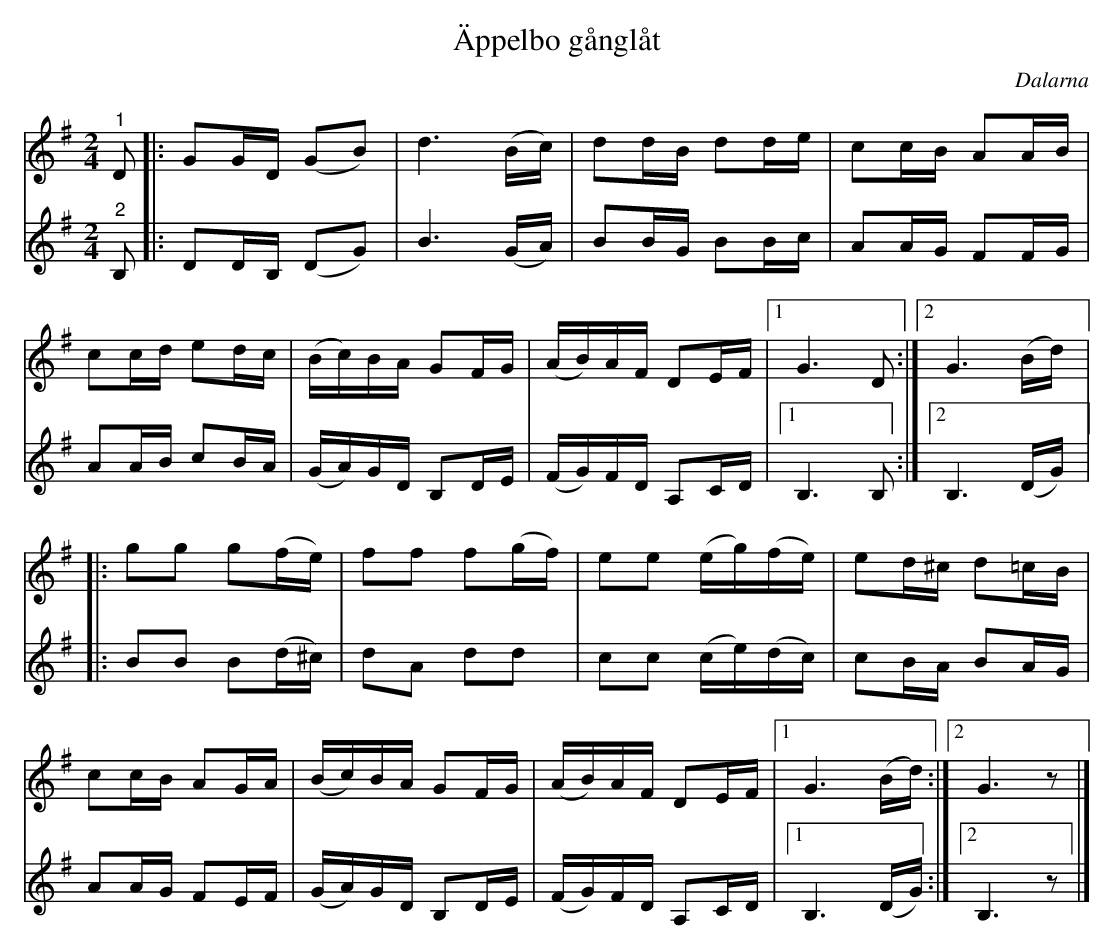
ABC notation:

X:1
T:Äppelbo gånglåt
O:Dalarna
L:1/16
M:2/4
K:G
V:1
"^1" D2 |: G2GD (G2B2) | d6 (Bc) | d2dB d2de | c2cB A2AB |
c2cd e2dc | (Bc)BA G2FG | (AB)AF D2EF |1 G6 D2 :|2 G6 (Bd) |:
g2g2 g2(fe) | f2f2 f2(gf) | e2e2 (eg)(fe) | e2d^c d2=cB |
c2cB A2GA | (Bc)BA G2FG | (AB)AF D2EF |1 G6 (Bd) :|2 G6 z2 |]
V:2
"^2" B,2 |: D2DB, (D2G2) | B6 (GA) | B2BG B2Bc | A2AG F2FG |
A2AB c2BA | (GA)GD B,2DE | (FG)FD A,2CD |1 B,6 B,2 :|2 B,6 (DG) |:
B2B2 B2(d^c) | d2A2 d2d2 | c2c2 (ce)(dc) | c2BA B2AG |
A2AG F2EF | (GA)GD B,2DE | (FG)FD A,2CD |1 B,6 (DG) :|2 B,6 z2 |]
